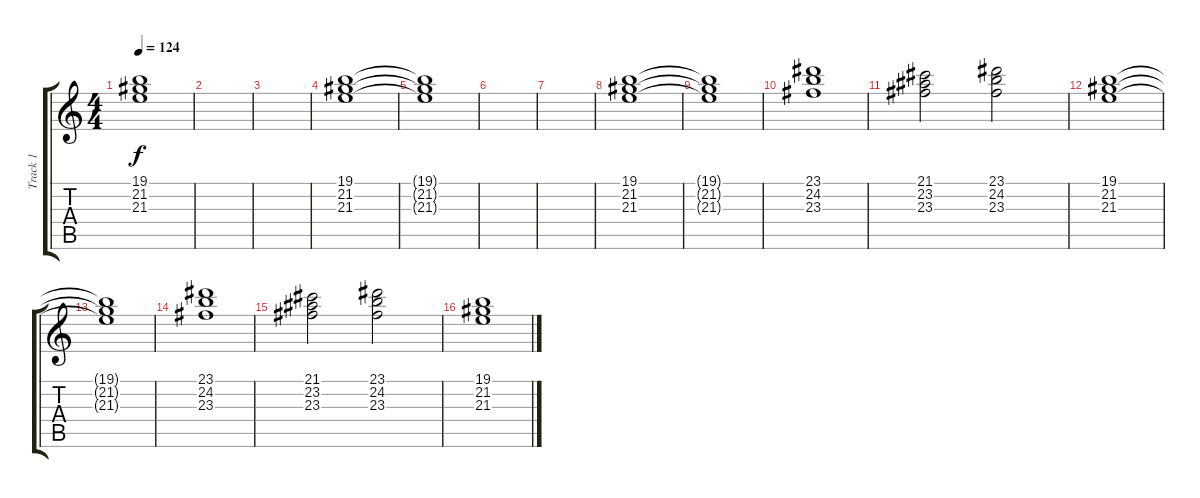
\track ("Track 1" "Track 1") {instrument acousticgrandpiano}
\staff {score tabs}
\tuning (E4 B3 G3 D3 A2 E2) {hide}
\ts (4 4)
\tempo 124
\clef g2
\ks c
(19.1{t} 21.2{t} 21.3{t}).1{dy f} |
|
|
(19.1 21.2 21.3).1 |
(19.1{t} 21.2{t} 21.3{t}).1 |
|
|
(19.1 21.2 21.3).1 |
(19.1{t} 21.2{t} 21.3{t}).1 |
(23.1 24.2 23.3).1 |
(21.1 23.2 23.3).2 (23.1 24.2 23.3).2 |
(19.1 21.2 21.3).1 |
(19.1{t} 21.2{t} 21.3{t}).1 |
(23.1 24.2 23.3).1 |
(21.1 23.2 23.3).2 (23.1 24.2 23.3).2 |
(19.1 21.2 21.3).1
